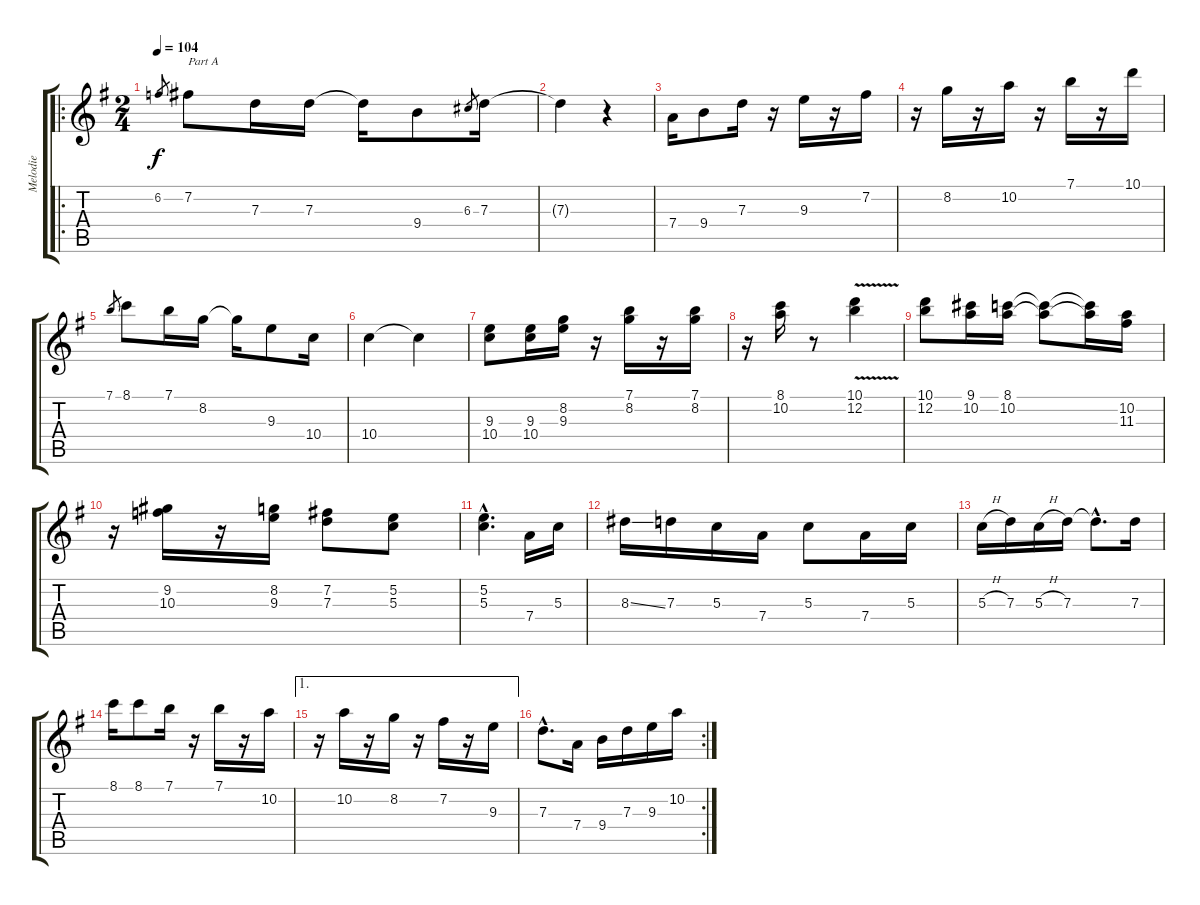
\track ("Melodie" "Melodie") {instrument acousticguitarnylon}
\staff {score tabs}
\tuning (E4 B3 G3 D3 A2 E2) {hide}
\ro
\ts (2 4)
\tempo 104
\clef g2
\ks g
6.2.8{gr dy f} 7.2.8{txt "Part A"} 7.3.16 7.3.16 7.3{t}.16 9.4.8 6.3.8{gr} 7.3.16 |
7.3{t}.4 r.4 |
7.4.16 9.4.8 7.3.16 r.16 9.3.16 r.16 7.2.16 |
r.16 8.2.16 r.16 10.2.16 r.16 7.1.16 r.16 10.1.16 |
7.1.8{gr} 8.1.8 7.1.16 8.2.16 8.2{t}.16 9.3.8 10.4.16 |
10.4.4 10.4{t}.4 |
(9.3 10.4).8 (9.3 10.4).16 (8.2 9.3).16 r.16 (7.1 8.2).16 r.16 (7.1 8.2).16 |
r.16 (8.1 10.2).16 r.8 (10.1{v} 12.2).4 |
(10.1 12.2).8 (9.1 10.2).16 (8.1 10.2).16 (8.1{t} 10.2{t}).8 (8.1{t} 10.2{t}).16 (10.2 11.3).16 |
r.16 (9.2 10.3).16 r.16 (8.2 9.3).16 (7.2 7.3).8 (5.2 5.3).8 |
(5.2{hac} 5.3{hac}).4{d} 7.4.16 5.3.16 |
8.3{ss}.16 7.3.16 5.3.16 7.4.16 5.3.8 7.4.16 5.3.16 |
5.3{h}.16 7.3.16 5.3{h}.16 7.3.16 7.3{hac t}.8{d} 7.3.16 |
8.1.16 8.1.8 7.1.16 r.16 7.1.16 r.16 10.2.16 |
\ae 1
r.16 10.2.16 r.16 8.2.16 r.16 7.2.16 r.16 9.3.16 |
\rc 2
7.3{hac}.8{d} 7.4.16 9.4.16 7.3.16 9.3.16 10.2.16
